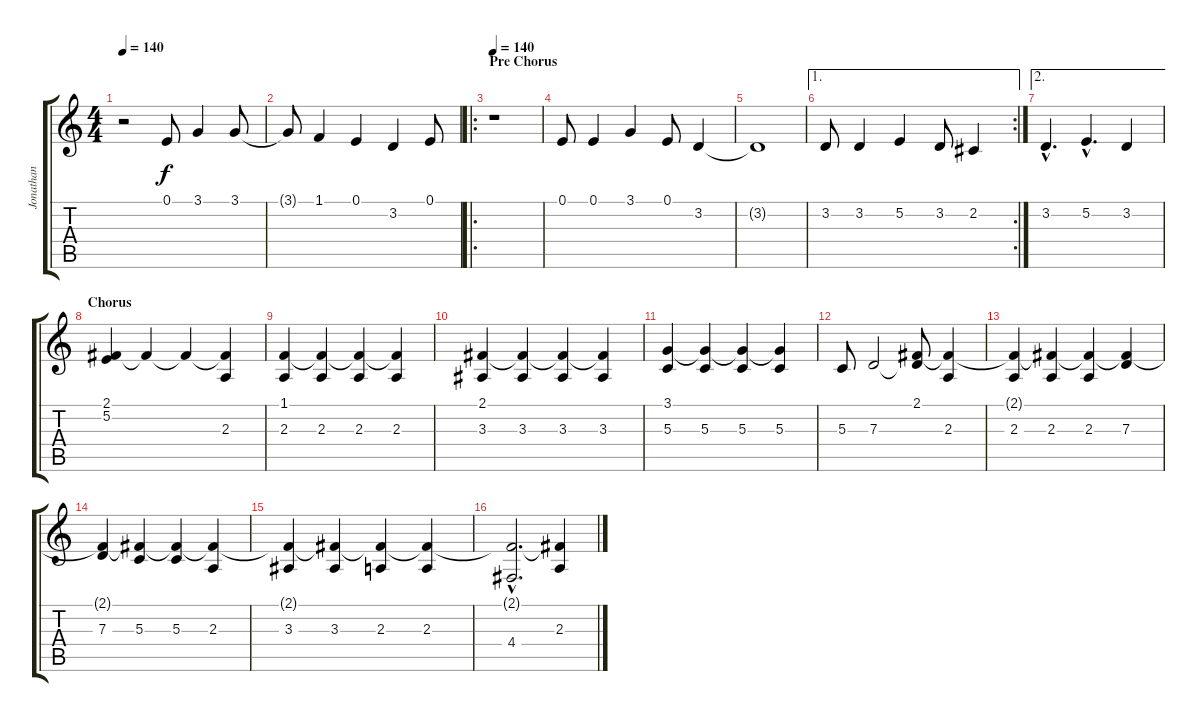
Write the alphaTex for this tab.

\track ("Jonathan" "Jonathan") {instrument cello}
\staff {score tabs}
\tuning (E4 B3 G3 D3 A2 E2) {hide}
\ts (4 4)
\tempo 140
\clef g2
\ks c
r.2{dy f} 0.1.8 3.1.4 3.1.8 |
3.1{t}.8 1.1.4 0.1.4 3.2.4 0.1.8 |
\ro
\section ("" "Pre Chorus")
\tempo 140
r.1 |
0.1.8 0.1.4 3.1.4 0.1.8 3.2.4 |
3.2{t}.1 |
\ae 1
\rc 2
3.2.8 3.2.4 5.2.4 3.2.8 2.2.4 |
\ae 2
3.2{hac}.4{d} 5.2{hac}.4{d} 3.2.4 |
\section ("" "Chorus")
(2.1 5.2).4 2.1{t}.4 2.1{t}.4 (2.1{t} 2.3).4 |
(1.1 2.3).4 (1.1{t} 2.3).4 (1.1{t} 2.3).4 (1.1{t} 2.3).4 |
(2.1 3.3).4 (2.1{t} 3.3).4 (2.1{t} 3.3).4 (2.1{t} 3.3).4 |
(3.1 5.3).4 (3.1{t} 5.3).4 (3.1{t} 5.3).4 (3.1{t} 5.3).4 |
5.3.8 7.3.2 (2.1 7.3{t}).8 (2.1{t} 2.3).4 |
(2.1{t} 2.3).4 (2.1{t} 2.3).4 (2.1{t} 2.3).4 (2.1{t} 7.3).4 |
(2.1{t} 7.3).4 (2.1{t} 5.3).4 (2.1{t} 5.3).4 (2.1{t} 2.3).4 |
(2.1{t} 3.3).4 (2.1{t} 3.3).4 (2.1{t} 2.3).4 (2.1{t} 2.3).4 |
(2.1{hac t} 4.4{hac}).2{d} (2.1{t} 2.3).4
